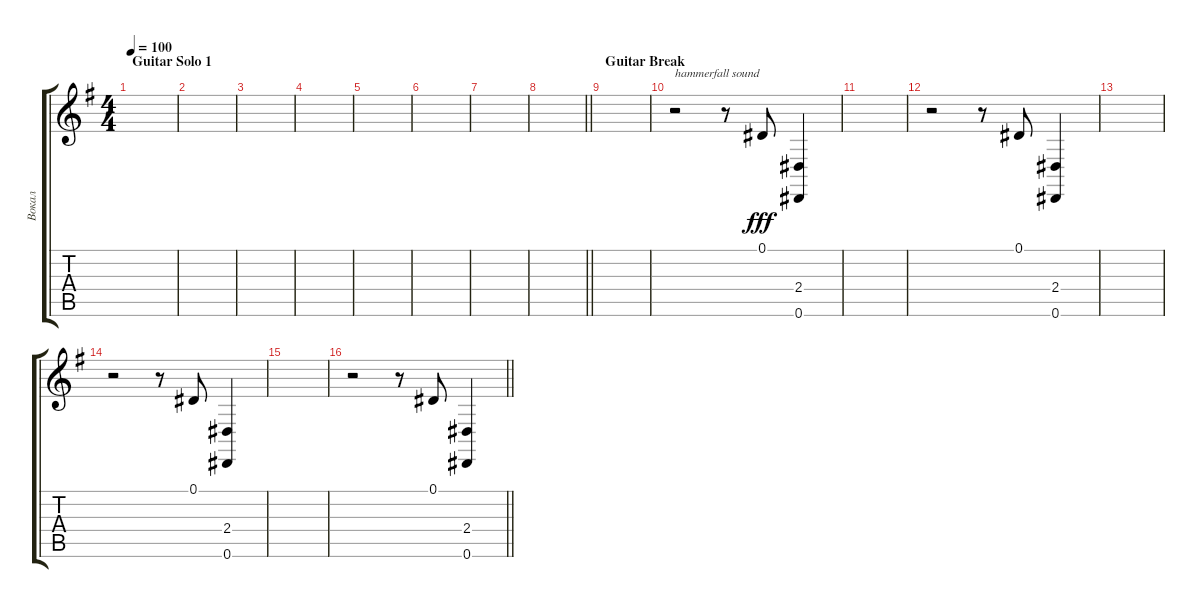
\track ("Вокал" "Вокал") {instrument trumpet}
\staff {score tabs}
\tuning (Eb4 Bb3 Gb3 Db3 Ab2 Eb2) {hide}
\ts (4 4)
\section ("" "Guitar Solo 1")
\tempo 100
\clef g2
\ks eminor
|
|
|
|
|
|
|
\barLineRight lightlight
|
\section ("" "Guitar Break")
|
r.2{txt "hammerfall sound "} r.8 0.1.8{dy fff} (2.4 0.6).4 |
|
r.2 r.8 0.1.8 (2.4 0.6).4 |
|
r.2 r.8 0.1.8 (2.4 0.6).4 |
|
\barLineRight lightlight
r.2 r.8 0.1.8 (2.4 0.6).4
